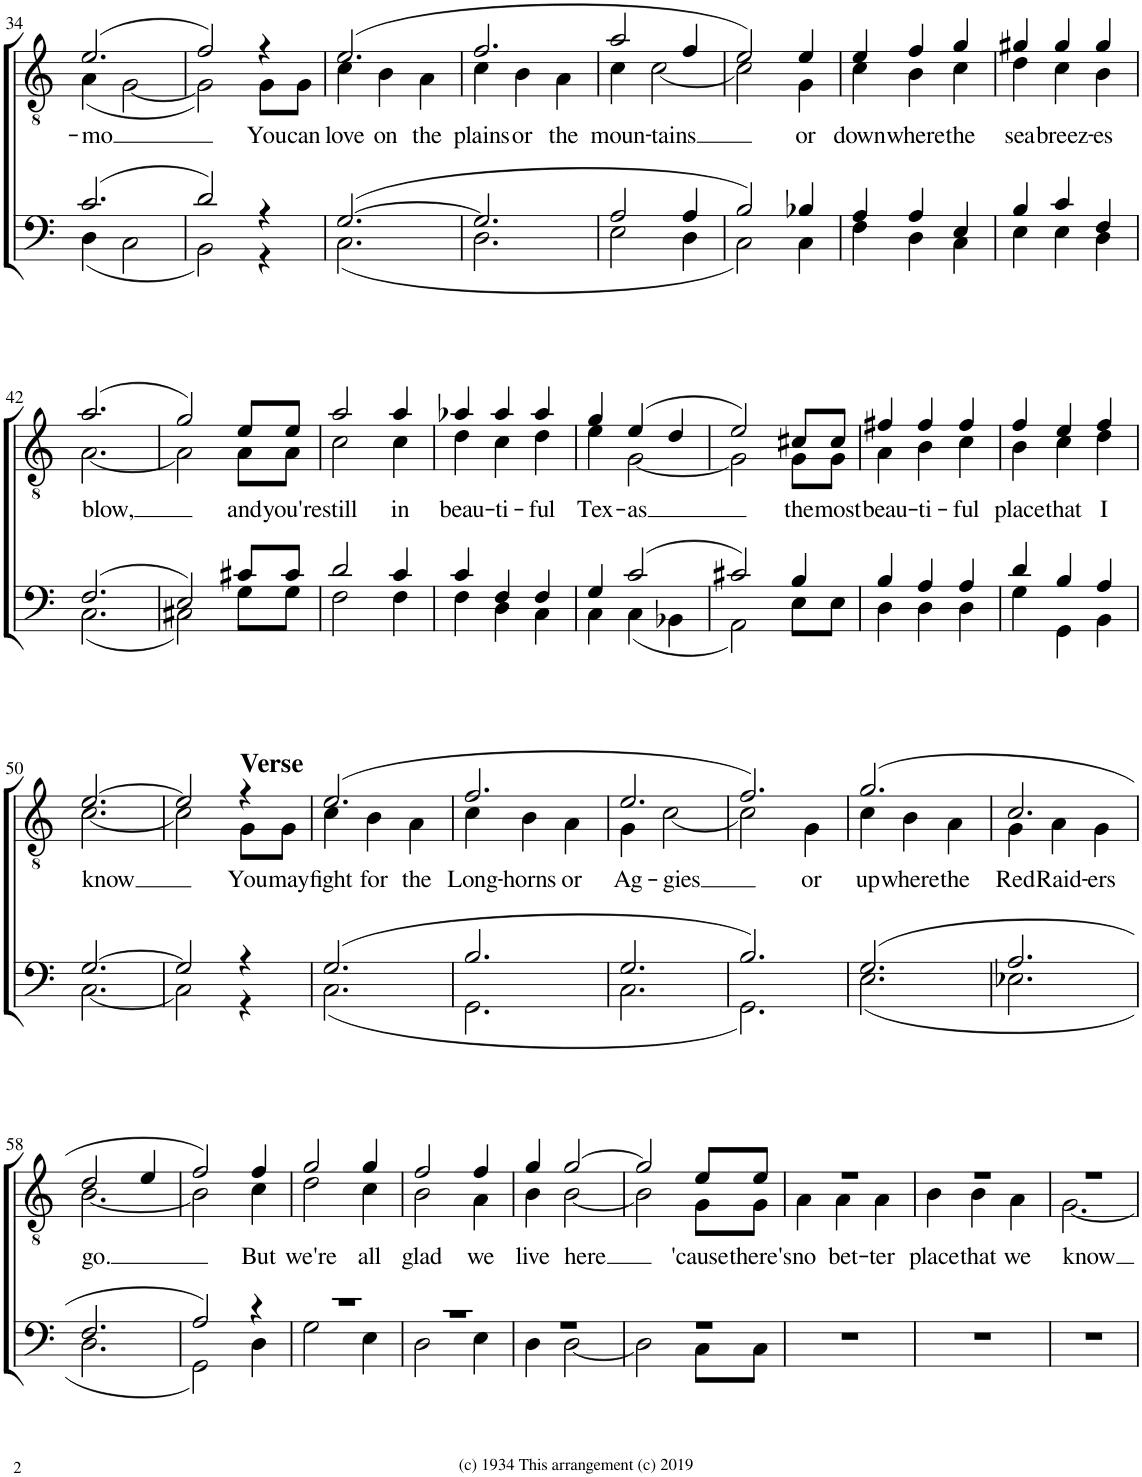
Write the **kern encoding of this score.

**kern	**kern	**text
*part2	*part1	*part1
*staff2	*staff1	*staff1
*I"BARI BASS	*I"TENOR LEAD	*
!!LO:PB:g=z
*clefF4	*clefGv2	*
*k[]	*k[]	*
*M3/4	*M3/4	*
=34	=34	=34
*^	*^	*
!	!	!	!	!LO:LY:b
(2.c/	(4D\	(2.e/	(4A\	-mo
.	2C\	.	[2G\	.
=35	=35	=35	=35	=35
2d/)	2BB\)	2f/)	2G\])	.
!	!	!	!	!LO:LY:b
4r	4r	4r	8G\L	You
!	!	!	!	!LO:LY:b
.	.	.	8G\J	can
=36	=36	=36	=36	=36
!	!	!	!	!LO:LY:b
([2.G/	(2.C\	(2.e/	4c\	love
!	!	!	!	!LO:LY:b
.	.	.	4B\	on
!	!	!	!	!LO:LY:b
.	.	.	4A\	the
=37	=37	=37	=37	=37
!	!	!	!	!LO:LY:b
2.G/]	2.D\	2.f/	4c\	plains
!	!	!	!	!LO:LY:b
.	.	.	4B\	or
!	!	!	!	!LO:LY:b
.	.	.	4A\	the
=38	=38	=38	=38	=38
!	!	!	!	!LO:LY:b
2A/	2E\	2a/	4c\	moun-
!	!	!	!	!LO:LY:b
.	.	.	[2c\	-tains
4A/	4D\	4f/	.	.
=39	=39	=39	=39	=39
2B/)	2C\)	2e/)	2c\]	.
!	!	!	!	!LO:LY:b
4B-X/	4C\	4e/	4G\	or
=40	=40	=40	=40	=40
!	!	!	!	!LO:LY:b
4A/	4F\	4e/	4c\	down
!	!	!	!	!LO:LY:b
4A/	4D\	4f/	4B\	where
!	!	!	!	!LO:LY:b
4E/	4C\	4g/	4c\	the
=41	=41	=41	=41	=41
!	!	!	!	!LO:LY:b
4B/	4E\	4g#X/	4d\	sea
!	!	!	!	!LO:LY:b
4c/	4E\	4g#/	4c\	breez-
!	!	!	!	!LO:LY:b
4F/	4D\	4g#/	4B\	-es
!!LO:LB:g=z	!!
=42	=42	=42	=42	=42
!	!	!	!	!LO:LY:b
(2.F/	(2.C\	(2.a/	[2.A\	blow,
=43	=43	=43	=43	=43
2E/)	2C#X\)	2g/)	2A\]	.
!	!	!	!	!LO:LY:b
8c#X/L	8G\L	8e/L	8A\L	and
!	!	!	!	!LO:LY:b
8c#/J	8G\J	8e/J	8A\J	you're
=44	=44	=44	=44	=44
!	!	!	!	!LO:LY:b
2d/	2F\	2a/	2c\	still
!	!	!	!	!LO:LY:b
4c/	4F\	4a/	4c\	in
=45	=45	=45	=45	=45
!	!	!	!	!LO:LY:b
4c/	4F\	4a-X/	4d\	beau-
!	!	!	!	!LO:LY:b
4F/	4D\	4a-/	4c\	-ti-
!	!	!	!	!LO:LY:b
4F/	4C\	4a-/	4d\	-ful
=46	=46	=46	=46	=46
!	!	!	!	!LO:LY:b
4G/	4C\	4g/	4e\	Tex-
!	!	!	!	!LO:LY:b
(2c/	(4C\	(4e/	[2G\	-as
.	4BB-X\	4d/	.	.
=47	=47	=47	=47	=47
2c#X/)	2AA\)	2e/)	2G\]	.
!	!	!	!	!LO:LY:b
4B/	8E\L	8c#X/L	8G\L	the
!	!	!	!	!LO:LY:b
.	8E\J	8c#/J	8G\J	most
=48	=48	=48	=48	=48
!	!	!	!	!LO:LY:b
4B/	4D\	4f#X/	4A\	beau-
!	!	!	!	!LO:LY:b
4A/	4D\	4f#/	4B\	-ti-
!	!	!	!	!LO:LY:b
4A/	4D\	4f#/	4c\	-ful
=49	=49	=49	=49	=49
!	!	!	!	!LO:LY:b
4d/	4G\	4f/	4B\	place
!	!	!	!	!LO:LY:b
4B/	4GG\	4e/	4c\	that
!	!	!	!	!LO:LY:b
4A/	4BB\	4f/	4d\	I
!!LO:LB:g=z	!!
=50	=50	=50	=50	=50
!	!	!	!	!LO:LY:b
[2.G/	[2.C\	[2.e/	[2.c\	know
=51	=51	=51	=51	=51
2G/]	2C\]	2e/]	2c\]	.
!	!	!LO:TX:a:B:t=Verse	!	!
!	!	!	!	!LO:LY:b
4r	4r	4r	8G\L	You
!	!	!	!	!LO:LY:b
.	.	.	8G\J	may
=52	=52	=52	=52	=52
!	!	!	!	!LO:LY:b
(2.G/	(2.C\	(2.e/	4c\	fight
!	!	!	!	!LO:LY:b
.	.	.	4B\	for
!	!	!	!	!LO:LY:b
.	.	.	4A\	the
=53	=53	=53	=53	=53
!	!	!	!	!LO:LY:b
2.B/	2.GG\	2.f/	4c\	Long-
!	!	!	!	!LO:LY:b
.	.	.	4B\	-horns
!	!	!	!	!LO:LY:b
.	.	.	4A\	or
=54	=54	=54	=54	=54
!	!	!	!	!LO:LY:b
2.G/	2.C\	2.e/	4G\	Ag-
!	!	!	!	!LO:LY:b
.	.	.	[2c\	-gies
=55	=55	=55	=55	=55
2.B/)	2.GG\)	2.f/)	2c\]	.
!	!	!	!	!LO:LY:b
.	.	.	4G\	or
=56	=56	=56	=56	=56
!	!	!	!	!LO:LY:b
(2.G/	(2.E\	(2.g/	4c\	up
!	!	!	!	!LO:LY:b
.	.	.	4B\	where
!	!	!	!	!LO:LY:b
.	.	.	4A\	the
=57	=57	=57	=57	=57
!	!	!	!	!LO:LY:b
2.A/	2.E-X\	2.c/	4G\	Red
!	!	!	!	!LO:LY:b
.	.	.	4A\	Raid-
!	!	!	!	!LO:LY:b
.	.	.	4G\	-ers
!!LO:LB:g=z	!!
=58	=58	=58	=58	=58
!	!	!	!	!LO:LY:b
2.F/	2.D\	2d/	[2.B\	go.
.	.	4e/	.	.
=59	=59	=59	=59	=59
2A/)	2GG\)	2f/)	2B\]	.
!	!	!	!	!LO:LY:b
4r	4D\	4f/	4c\	But
=60	=60	=60	=60	=60
!	!	!	!	!LO:LY:b
2.r	2G\	2g/	2d\	we're
!	!	!	!	!LO:LY:b
.	4E\	4g/	4c\	all
=61	=61	=61	=61	=61
!	!	!	!	!LO:LY:b
2.r	2D\	2f/	2B\	glad
!	!	!	!	!LO:LY:b
.	4E\	4f/	4A\	we
=62	=62	=62	=62	=62
!	!	!	!	!LO:LY:b
2.r	4D\	4g/	4B\	live
!	!	!	!	!LO:LY:b
.	[2D\	[2g/	[2B\	here
=63	=63	=63	=63	=63
2.r	2D\]	2g/]	2B\]	.
!	!	!	!	!LO:LY:b
.	8C\L	8e/L	8G\L	'cause
!	!	!	!	!LO:LY:b
.	8C\J	8e/J	8G\J	there's
=64	=64	=64	=64	=64
!	!	!	!	!LO:LY:b
*v	*v	*	*	*
2.r	2.r	4A\	no
!	!	!	!LO:LY:b
.	.	4A\	bet-
!	!	!	!LO:LY:b
.	.	4A\	-ter
=65	=65	=65	=65
!	!	!	!LO:LY:b
2.r	2.r	4B\	place
!	!	!	!LO:LY:b
.	.	4B\	that
!	!	!	!LO:LY:b
.	.	4A\	we
=66	=66	=66	=66
!	!	!	!LO:LY:b
2.r	2.r	[2.G\	know
*	*v	*v	*
=	=	=
*-	*-	*-
